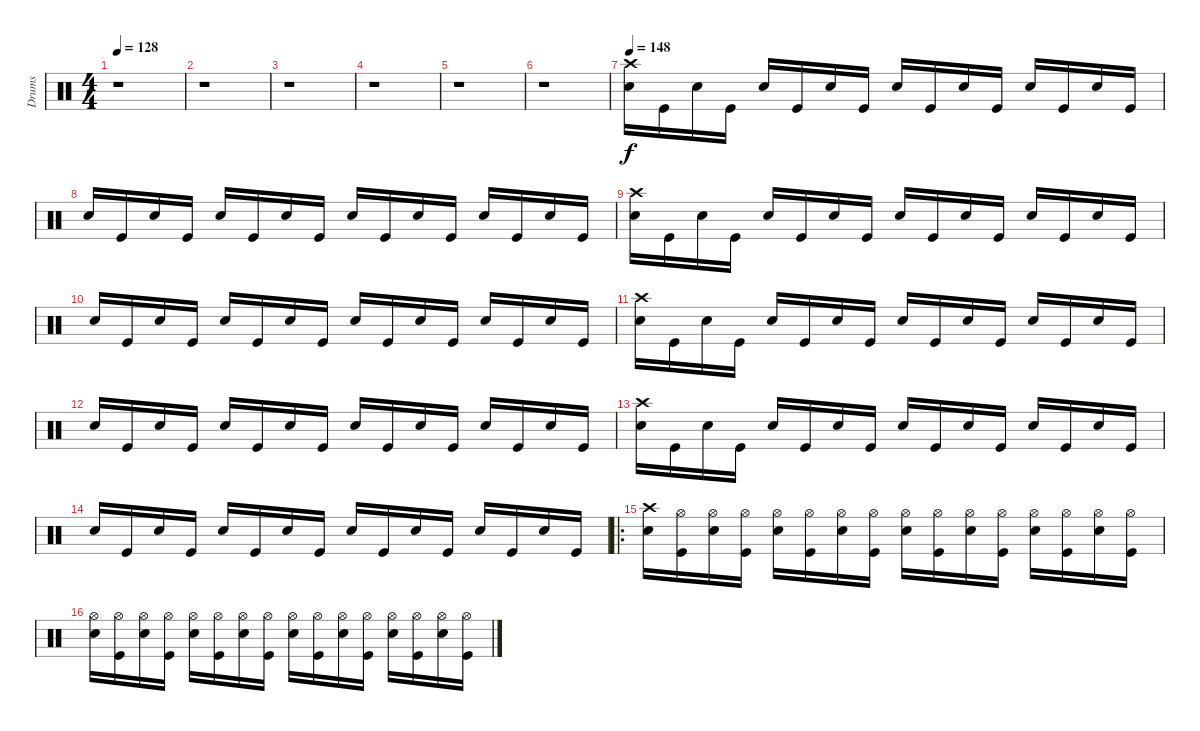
\track ("Drums" "Drums") {instrument percussion}
\staff {score}
\articulation defaults
\ts (4 4)
\tempo 128
\clef neutral
\ks c
r.1{dy f} |
r.1 |
r.1 |
r.1 |
r.1 |
r.1 |
\tempo 148
("Crash high (hit)" "Electric Snare (hit)").16 "Kick (hit)".16 "Electric Snare (hit)".16 "Kick (hit)".16 "Electric Snare (hit)".16 "Kick (hit)".16 "Electric Snare (hit)".16 "Kick (hit)".16 "Electric Snare (hit)".16 "Kick (hit)".16 "Electric Snare (hit)".16 "Kick (hit)".16 "Electric Snare (hit)".16 "Kick (hit)".16 "Electric Snare (hit)".16 "Kick (hit)".16 |
"Electric Snare (hit)".16 "Kick (hit)".16 "Electric Snare (hit)".16 "Kick (hit)".16 "Electric Snare (hit)".16 "Kick (hit)".16 "Electric Snare (hit)".16 "Kick (hit)".16 "Electric Snare (hit)".16 "Kick (hit)".16 "Electric Snare (hit)".16 "Kick (hit)".16 "Electric Snare (hit)".16 "Kick (hit)".16 "Electric Snare (hit)".16 "Kick (hit)".16 |
("Crash high (hit)" "Electric Snare (hit)").16 "Kick (hit)".16 "Electric Snare (hit)".16 "Kick (hit)".16 "Electric Snare (hit)".16 "Kick (hit)".16 "Electric Snare (hit)".16 "Kick (hit)".16 "Electric Snare (hit)".16 "Kick (hit)".16 "Electric Snare (hit)".16 "Kick (hit)".16 "Electric Snare (hit)".16 "Kick (hit)".16 "Electric Snare (hit)".16 "Kick (hit)".16 |
"Electric Snare (hit)".16 "Kick (hit)".16 "Electric Snare (hit)".16 "Kick (hit)".16 "Electric Snare (hit)".16 "Kick (hit)".16 "Electric Snare (hit)".16 "Kick (hit)".16 "Electric Snare (hit)".16 "Kick (hit)".16 "Electric Snare (hit)".16 "Kick (hit)".16 "Electric Snare (hit)".16 "Kick (hit)".16 "Electric Snare (hit)".16 "Kick (hit)".16 |
("Crash high (hit)" "Electric Snare (hit)").16 "Kick (hit)".16 "Electric Snare (hit)".16 "Kick (hit)".16 "Electric Snare (hit)".16 "Kick (hit)".16 "Electric Snare (hit)".16 "Kick (hit)".16 "Electric Snare (hit)".16 "Kick (hit)".16 "Electric Snare (hit)".16 "Kick (hit)".16 "Electric Snare (hit)".16 "Kick (hit)".16 "Electric Snare (hit)".16 "Kick (hit)".16 |
"Electric Snare (hit)".16 "Kick (hit)".16 "Electric Snare (hit)".16 "Kick (hit)".16 "Electric Snare (hit)".16 "Kick (hit)".16 "Electric Snare (hit)".16 "Kick (hit)".16 "Electric Snare (hit)".16 "Kick (hit)".16 "Electric Snare (hit)".16 "Kick (hit)".16 "Electric Snare (hit)".16 "Kick (hit)".16 "Electric Snare (hit)".16 "Kick (hit)".16 |
("Crash high (hit)" "Electric Snare (hit)").16 "Kick (hit)".16 "Electric Snare (hit)".16 "Kick (hit)".16 "Electric Snare (hit)".16 "Kick (hit)".16 "Electric Snare (hit)".16 "Kick (hit)".16 "Electric Snare (hit)".16 "Kick (hit)".16 "Electric Snare (hit)".16 "Kick (hit)".16 "Electric Snare (hit)".16 "Kick (hit)".16 "Electric Snare (hit)".16 "Kick (hit)".16 |
"Electric Snare (hit)".16 "Kick (hit)".16 "Electric Snare (hit)".16 "Kick (hit)".16 "Electric Snare (hit)".16 "Kick (hit)".16 "Electric Snare (hit)".16 "Kick (hit)".16 "Electric Snare (hit)".16 "Kick (hit)".16 "Electric Snare (hit)".16 "Kick (hit)".16 "Electric Snare (hit)".16 "Kick (hit)".16 "Electric Snare (hit)".16 "Kick (hit)".16 |
\ro
("Crash high (hit)" "Electric Snare (hit)").16 ("Hi-Hat (open)" "Kick (hit)").16 ("Hi-Hat (open)" "Electric Snare (hit)").16 ("Hi-Hat (open)" "Kick (hit)").16 ("Hi-Hat (open)" "Electric Snare (hit)").16 ("Hi-Hat (open)" "Kick (hit)").16 ("Hi-Hat (open)" "Electric Snare (hit)").16 ("Hi-Hat (open)" "Kick (hit)").16 ("Hi-Hat (open)" "Electric Snare (hit)").16 ("Hi-Hat (open)" "Kick (hit)").16 ("Hi-Hat (open)" "Electric Snare (hit)").16 ("Hi-Hat (open)" "Kick (hit)").16 ("Hi-Hat (open)" "Electric Snare (hit)").16 ("Hi-Hat (open)" "Kick (hit)").16 ("Hi-Hat (open)" "Electric Snare (hit)").16 ("Hi-Hat (open)" "Kick (hit)").16 |
("Hi-Hat (open)" "Electric Snare (hit)").16 ("Hi-Hat (open)" "Kick (hit)").16 ("Hi-Hat (open)" "Electric Snare (hit)").16 ("Hi-Hat (open)" "Kick (hit)").16 ("Hi-Hat (open)" "Electric Snare (hit)").16 ("Hi-Hat (open)" "Kick (hit)").16 ("Hi-Hat (open)" "Electric Snare (hit)").16 ("Hi-Hat (open)" "Kick (hit)").16 ("Hi-Hat (open)" "Electric Snare (hit)").16 ("Hi-Hat (open)" "Kick (hit)").16 ("Hi-Hat (open)" "Electric Snare (hit)").16 ("Hi-Hat (open)" "Kick (hit)").16 ("Hi-Hat (open)" "Electric Snare (hit)").16 ("Hi-Hat (open)" "Kick (hit)").16 ("Hi-Hat (open)" "Electric Snare (hit)").16 ("Hi-Hat (open)" "Kick (hit)").16
